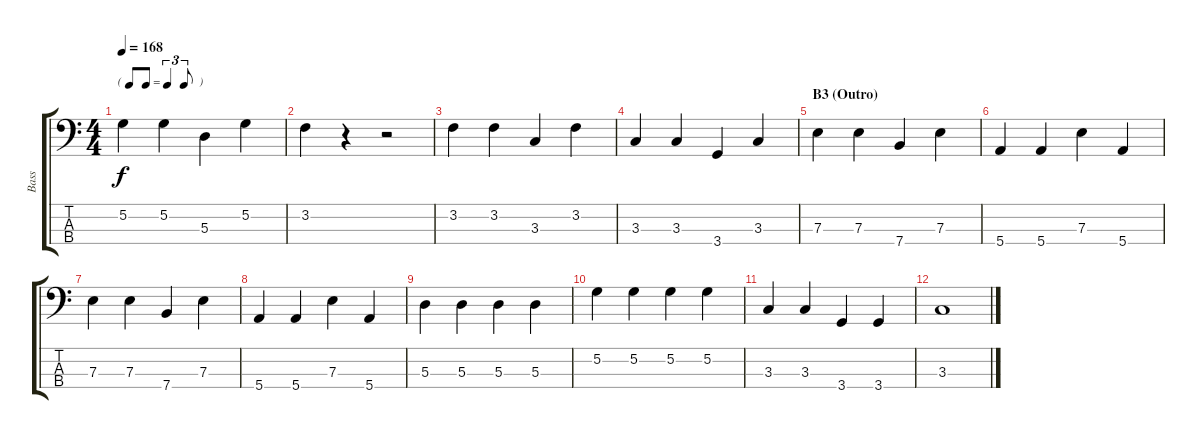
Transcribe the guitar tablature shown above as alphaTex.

\track ("Bass" "Bass") {instrument electricbasspick}
\staff {score tabs}
\tuning (G2 D2 A1 E1) {hide}
\ts (4 4)
\tf triplet8th
\tempo 168
\clef f4
\ks c
5.2.4{dy f} 5.2.4 5.3.4 5.2.4 |
3.2.4 r.4 r.2 |
3.2.4 3.2.4 3.3.4 3.2.4 |
\section ("" "")
3.3.4 3.3.4 3.4.4 3.3.4 |
\section ("" "B3 (Outro)")
7.3.4 7.3.4 7.4.4 7.3.4 |
5.4.4 5.4.4 7.3.4 5.4.4 |
7.3.4 7.3.4 7.4.4 7.3.4 |
5.4.4 5.4.4 7.3.4 5.4.4 |
5.3.4 5.3.4 5.3.4 5.3.4 |
5.2.4 5.2.4 5.2.4 5.2.4 |
3.3.4 3.3.4 3.4.4 3.4.4 |
3.3.1
